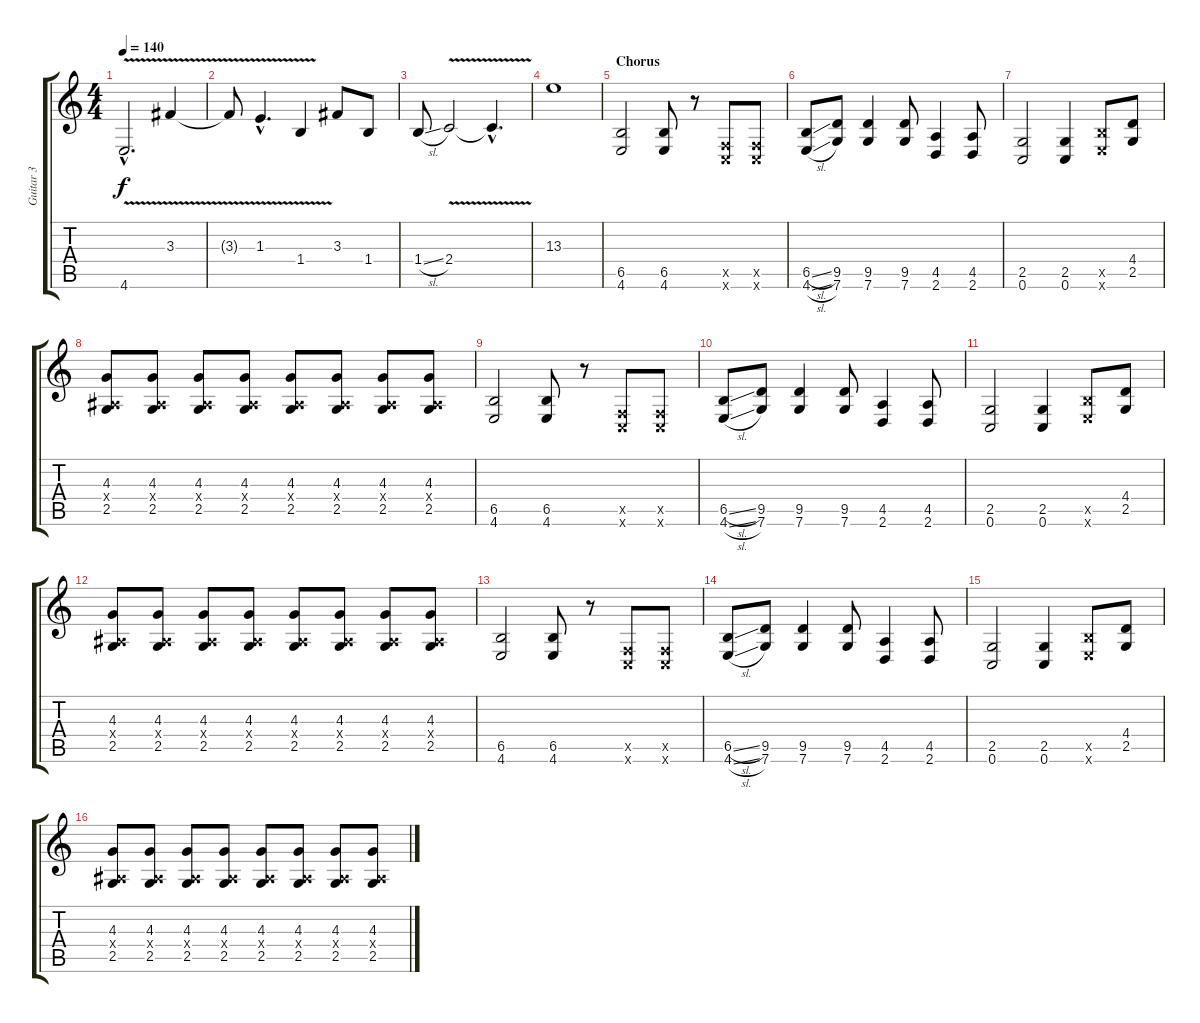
\track ("Guitar 3" "Guitar 3") {instrument electricguitarclean}
\staff {score tabs}
\tuning (C4 G3 Eb3 Bb2 F2 C2) {hide}
\ts (4 4)
\tempo 140
\clef g2
\ks c
4.6{v hac}.2{d dy f} 3.3{v}.4 |
3.3{t}.8 1.3{v hac}.4{d} 1.4{v}.4 3.3.8 1.4.8 |
1.4{sl}.8 2.4{v}.2 2.4{hac t}.4{d} |
13.3.1{volume 16 instrument distortionguitar} |
\section ("" "Chorus")
(6.5 4.6).2{volume 13 instrument distortionguitar} (6.5 4.6).8 r.8 (0.5{x} 0.6{x}).8 (0.5{x} 0.6{x}).8 |
(6.5{sl} 4.6{sl}).8 (9.5 7.6).8 (9.5 7.6).4 (9.5 7.6).8 (4.5 2.6).4 (4.5 2.6).8 |
(2.5 0.6).2 (2.5 0.6).4 (6.5{x} 4.6{x}).8 (4.4 2.5).8 |
(4.3 0.4{x} 2.5).8 (4.3 0.4{x} 2.5).8 (4.3 0.4{x} 2.5).8 (4.3 0.4{x} 2.5).8 (4.3 0.4{x} 2.5).8 (4.3 0.4{x} 2.5).8 (4.3 0.4{x} 2.5).8 (4.3 0.4{x} 2.5).8 |
(6.5 4.6).2{volume 13 instrument distortionguitar} (6.5 4.6).8 r.8 (0.5{x} 0.6{x}).8 (0.5{x} 0.6{x}).8 |
(6.5{sl} 4.6{sl}).8 (9.5 7.6).8 (9.5 7.6).4 (9.5 7.6).8 (4.5 2.6).4 (4.5 2.6).8 |
(2.5 0.6).2 (2.5 0.6).4 (6.5{x} 4.6{x}).8 (4.4 2.5).8 |
(4.3 0.4{x} 2.5).8 (4.3 0.4{x} 2.5).8 (4.3 0.4{x} 2.5).8 (4.3 0.4{x} 2.5).8 (4.3 0.4{x} 2.5).8 (4.3 0.4{x} 2.5).8 (4.3 0.4{x} 2.5).8 (4.3 0.4{x} 2.5).8 |
(6.5 4.6).2{volume 13 instrument distortionguitar} (6.5 4.6).8 r.8 (0.5{x} 0.6{x}).8 (0.5{x} 0.6{x}).8 |
(6.5{sl} 4.6{sl}).8 (9.5 7.6).8 (9.5 7.6).4 (9.5 7.6).8 (4.5 2.6).4 (4.5 2.6).8 |
(2.5 0.6).2 (2.5 0.6).4 (6.5{x} 4.6{x}).8 (4.4 2.5).8 |
(4.3 0.4{x} 2.5).8 (4.3 0.4{x} 2.5).8 (4.3 0.4{x} 2.5).8 (4.3 0.4{x} 2.5).8 (4.3 0.4{x} 2.5).8 (4.3 0.4{x} 2.5).8 (4.3 0.4{x} 2.5).8 (4.3 0.4{x} 2.5).8
